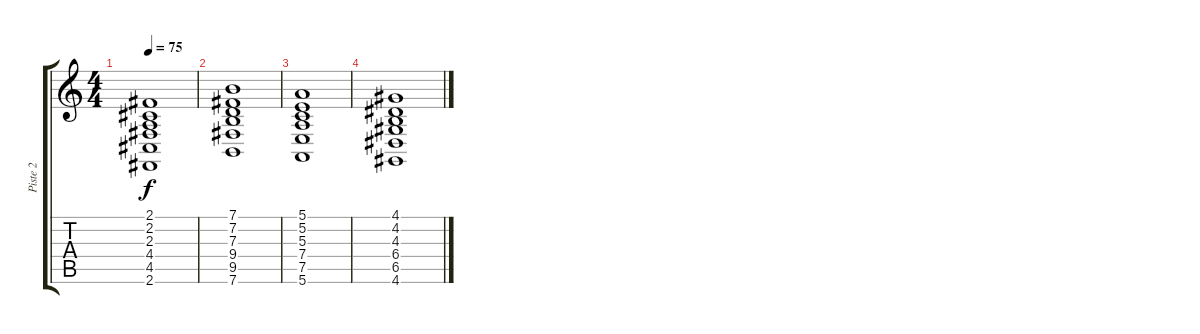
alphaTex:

\track ("Piste 2" "Piste 2") {instrument fx6goblins}
\staff {score tabs}
\tuning (E4 B3 G3 D3 A2 E2) {hide}
\ts (4 4)
\tempo 75
\clef g2
\ks c
(2.1 2.2 2.3 4.4 4.5 2.6).1{dy f} |
(7.1 7.2 7.3 9.4 9.5 7.6).1 |
(5.1 5.2 5.3 7.4 7.5 5.6).1 |
(4.1 4.2 4.3 6.4 6.5 4.6).1
